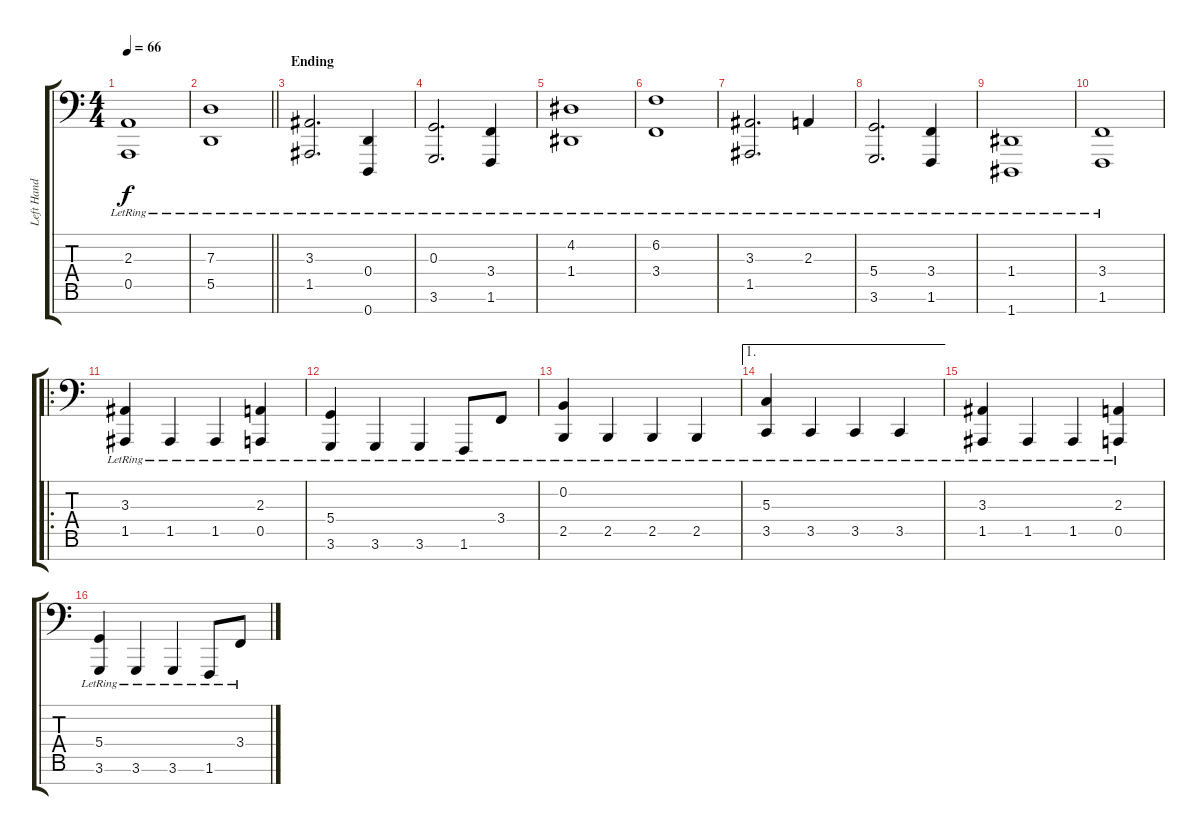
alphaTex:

\track ("Left Hand" "Left Hand") {instrument electricgrandpiano}
\staff {score tabs}
\tuning (E3 B2 G2 D2 A1 E1 D1) {hide}
\ts (4 4)
\tempo 66
\clef f4
\ks c
(2.3{lr} 0.5{lr}).1{dy f} |
\barLineRight lightlight
(7.3{lr} 5.5{lr}).1 |
\section ("" "Ending")
(3.3{lr} 1.5{lr}).2{d} (0.4{lr} 0.7{lr}).4 |
(0.3{lr} 3.6{lr}).2{d} (3.4{lr} 1.6{lr}).4 |
(4.2{lr} 1.4{lr}).1 |
(6.2{lr} 3.4{lr}).1 |
(3.3{lr} 1.5{lr}).2{d} 2.3{lr}.4 |
(5.4{lr} 3.6{lr}).2{d} (3.4{lr} 1.6{lr}).4 |
(1.4{lr} 1.7{lr}).1 |
(3.4{lr} 1.6{lr}).1 |
\ro
(3.3{lr} 1.5{lr}).4 1.5{lr}.4 1.5{lr}.4 (2.3{lr} 0.5{lr}).4 |
(5.4{lr} 3.6{lr}).4 3.6{lr}.4 3.6{lr}.4 1.6{lr}.8 3.4{lr}.8 |
(0.2{lr} 2.5{lr}).4 2.5{lr}.4 2.5{lr}.4 2.5{lr}.4 |
\ae 1
(5.3{lr} 3.5{lr}).4 3.5{lr}.4 3.5{lr}.4 3.5{lr}.4 |
(3.3{lr} 1.5{lr}).4 1.5{lr}.4 1.5{lr}.4 (2.3{lr} 0.5{lr}).4 |
(5.4{lr} 3.6{lr}).4 3.6{lr}.4 3.6{lr}.4 1.6{lr}.8 3.4{lr}.8
